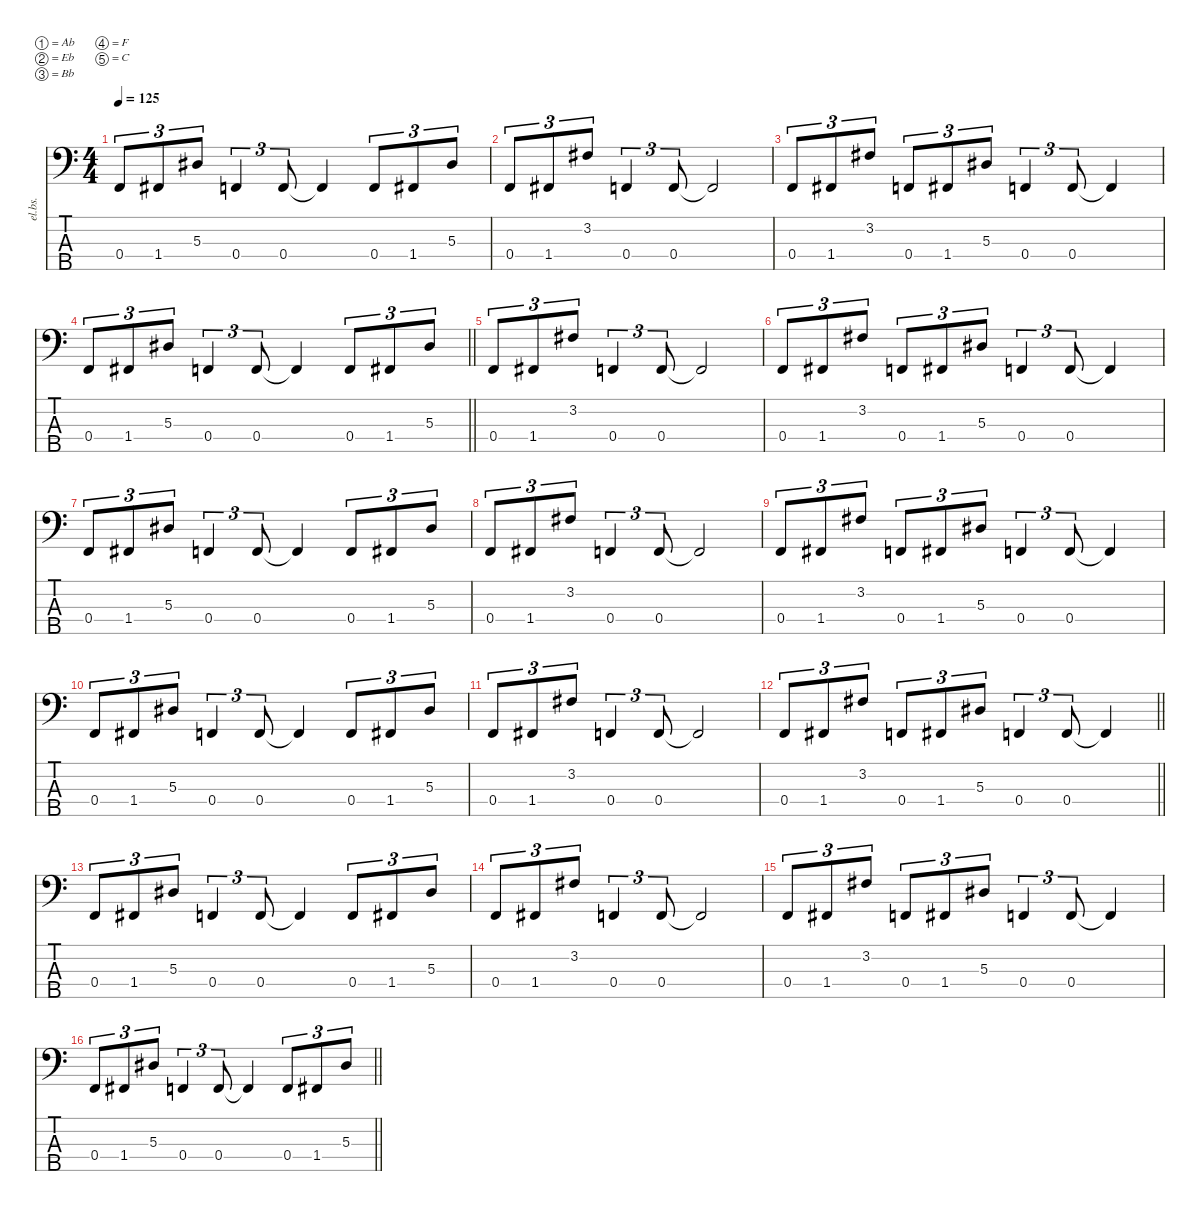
\defaultSystemsLayout 4
\hideDynamics
\bracketExtendMode nobrackets
\track ("(bass tone)" "el.bs.") {instrument electricbasspick}
\staff {score tabs}
\tuning (Ab2 Eb2 Bb1 F1 C1)
\ts (4 4)
\tempo 125
\clef f4
\ks c
0.4.8{tu (3 2) dy f} 1.4{acc #}.8{tu (3 2)} 5.3{acc #}.8{tu (3 2)} 0.4.4{tu (3 2)} 0.4.8{tu (3 2)} 0.4{t}.4 0.4.8{tu (3 2)} 1.4{acc #}.8{tu (3 2)} 5.3{acc #}.8{tu (3 2)} |
0.4.8{tu (3 2)} 1.4{acc #}.8{tu (3 2)} 3.2{acc #}.8{tu (3 2)} 0.4.4{tu (3 2)} 0.4.8{tu (3 2)} 0.4{t}.2 |
0.4.8{tu (3 2)} 1.4{acc #}.8{tu (3 2)} 3.2{acc #}.8{tu (3 2)} 0.4.8{tu (3 2)} 1.4{acc #}.8{tu (3 2)} 5.3{acc #}.8{tu (3 2)} 0.4.4{tu (3 2)} 0.4.8{tu (3 2)} 0.4{t}.4 |
\barLineRight lightlight
0.4.8{tu (3 2)} 1.4{acc #}.8{tu (3 2)} 5.3{acc #}.8{tu (3 2)} 0.4.4{tu (3 2)} 0.4.8{tu (3 2)} 0.4{t}.4 0.4.8{tu (3 2)} 1.4{acc #}.8{tu (3 2)} 5.3{acc #}.8{tu (3 2)} |
0.4.8{tu (3 2)} 1.4{acc #}.8{tu (3 2)} 3.2{acc #}.8{tu (3 2)} 0.4.4{tu (3 2)} 0.4.8{tu (3 2)} 0.4{t}.2 |
0.4.8{tu (3 2)} 1.4{acc #}.8{tu (3 2)} 3.2{acc #}.8{tu (3 2)} 0.4.8{tu (3 2)} 1.4{acc #}.8{tu (3 2)} 5.3{acc #}.8{tu (3 2)} 0.4.4{tu (3 2)} 0.4.8{tu (3 2)} 0.4{t}.4 |
0.4.8{tu (3 2)} 1.4{acc #}.8{tu (3 2)} 5.3{acc #}.8{tu (3 2)} 0.4.4{tu (3 2)} 0.4.8{tu (3 2)} 0.4{t}.4 0.4.8{tu (3 2)} 1.4{acc #}.8{tu (3 2)} 5.3{acc #}.8{tu (3 2)} |
0.4.8{tu (3 2)} 1.4{acc #}.8{tu (3 2)} 3.2{acc #}.8{tu (3 2)} 0.4.4{tu (3 2)} 0.4.8{tu (3 2)} 0.4{t}.2 |
0.4.8{tu (3 2)} 1.4{acc #}.8{tu (3 2)} 3.2{acc #}.8{tu (3 2)} 0.4.8{tu (3 2)} 1.4{acc #}.8{tu (3 2)} 5.3{acc #}.8{tu (3 2)} 0.4.4{tu (3 2)} 0.4.8{tu (3 2)} 0.4{t}.4 |
0.4.8{tu (3 2)} 1.4{acc #}.8{tu (3 2)} 5.3{acc #}.8{tu (3 2)} 0.4.4{tu (3 2)} 0.4.8{tu (3 2)} 0.4{t}.4 0.4.8{tu (3 2)} 1.4{acc #}.8{tu (3 2)} 5.3{acc #}.8{tu (3 2)} |
0.4.8{tu (3 2)} 1.4{acc #}.8{tu (3 2)} 3.2{acc #}.8{tu (3 2)} 0.4.4{tu (3 2)} 0.4.8{tu (3 2)} 0.4{t}.2 |
\barLineRight lightlight
0.4.8{tu (3 2)} 1.4{acc #}.8{tu (3 2)} 3.2{acc #}.8{tu (3 2)} 0.4.8{tu (3 2)} 1.4{acc #}.8{tu (3 2)} 5.3{acc #}.8{tu (3 2)} 0.4.4{tu (3 2)} 0.4.8{tu (3 2)} 0.4{t}.4 |
0.4.8{tu (3 2)} 1.4{acc #}.8{tu (3 2)} 5.3{acc #}.8{tu (3 2)} 0.4.4{tu (3 2)} 0.4.8{tu (3 2)} 0.4{t}.4 0.4.8{tu (3 2)} 1.4{acc #}.8{tu (3 2)} 5.3{acc #}.8{tu (3 2)} |
0.4.8{tu (3 2)} 1.4{acc #}.8{tu (3 2)} 3.2{acc #}.8{tu (3 2)} 0.4.4{tu (3 2)} 0.4.8{tu (3 2)} 0.4{t}.2 |
0.4.8{tu (3 2)} 1.4{acc #}.8{tu (3 2)} 3.2{acc #}.8{tu (3 2)} 0.4.8{tu (3 2)} 1.4{acc #}.8{tu (3 2)} 5.3{acc #}.8{tu (3 2)} 0.4.4{tu (3 2)} 0.4.8{tu (3 2)} 0.4{t}.4 |
\barLineRight lightlight
0.4.8{tu (3 2)} 1.4{acc #}.8{tu (3 2)} 5.3{acc #}.8{tu (3 2)} 0.4.4{tu (3 2)} 0.4.8{tu (3 2)} 0.4{t}.4 0.4.8{tu (3 2)} 1.4{acc #}.8{tu (3 2)} 5.3{acc #}.8{tu (3 2)}
